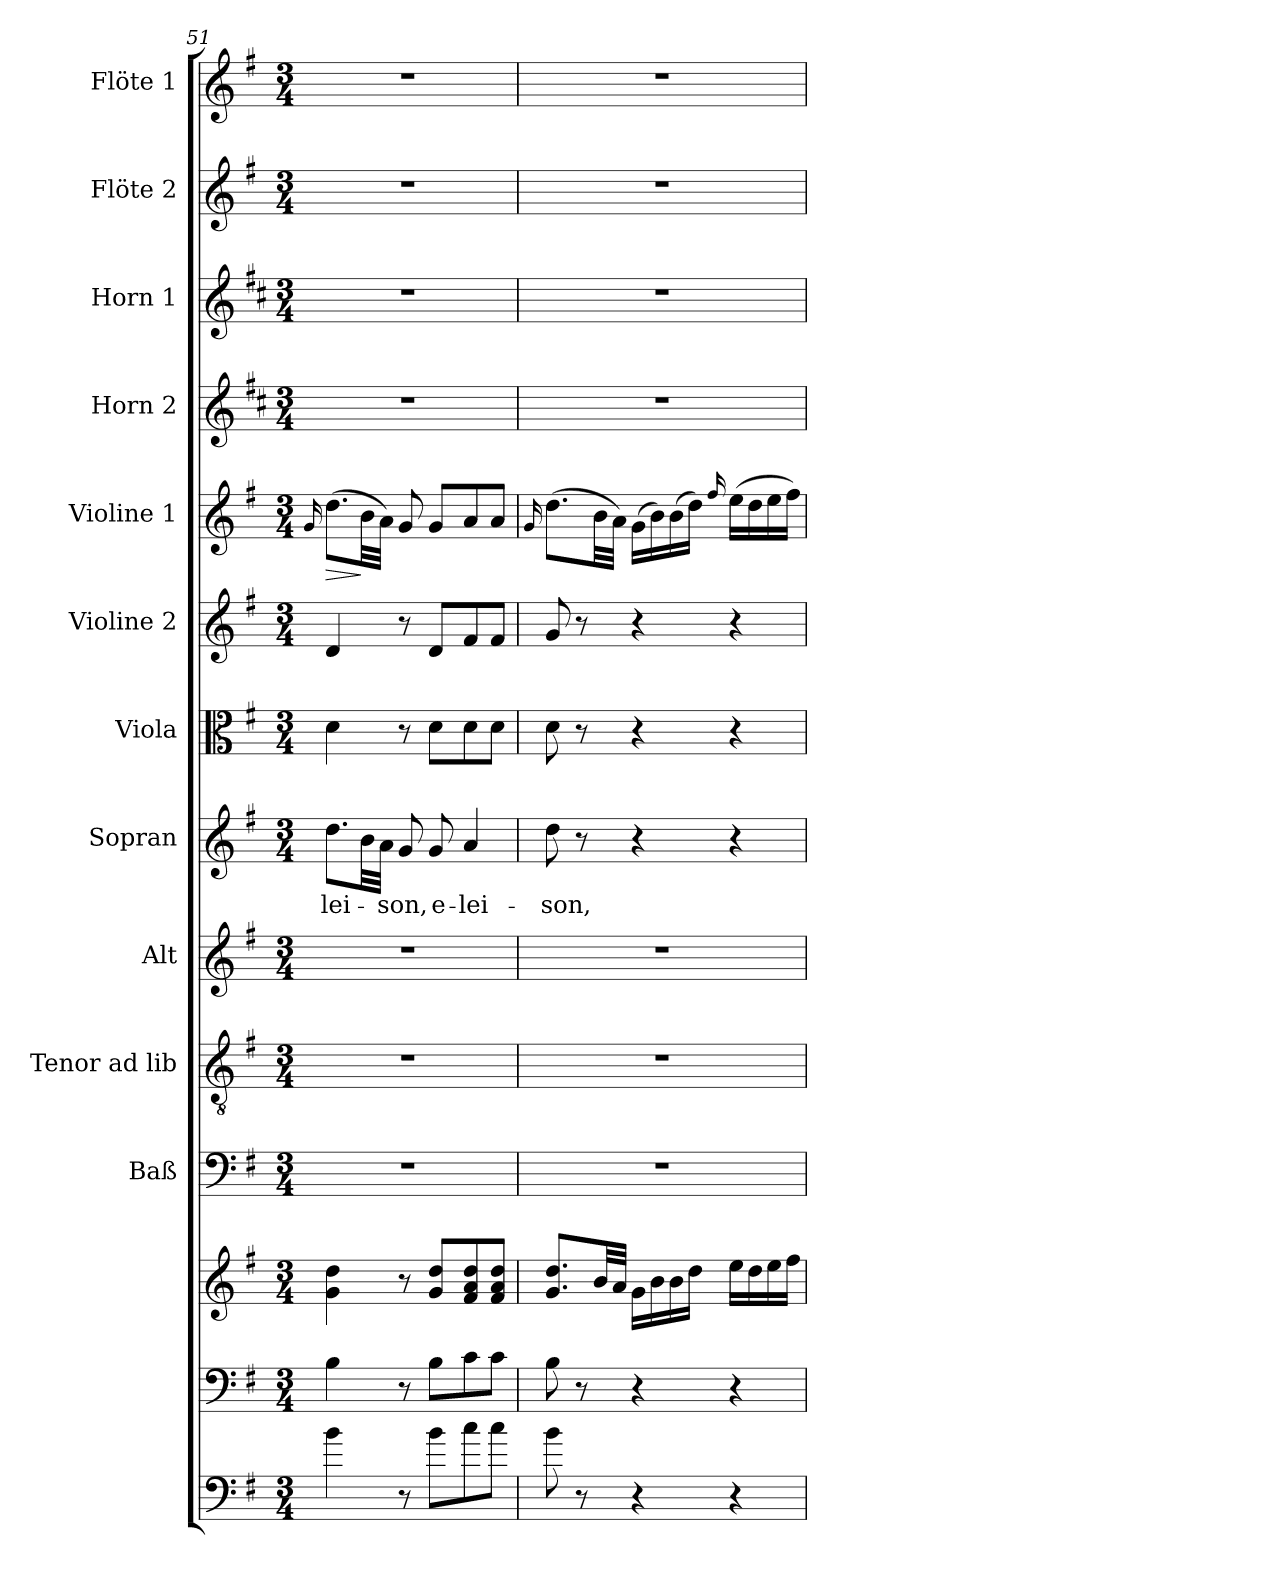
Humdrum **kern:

**kern	**kern	**kern	**kern	**kern	**kern	**kern	**text	**kern	**kern	**kern	**dynam	**kern	**kern	**kern	**kern
*part13	*part12	*part12	*part11	*part10	*part9	*part8	*part8	*part7	*part6	*part5	*part5	*part4	*part3	*part2	*part1
*staff14	*staff13	*staff12	*staff11	*staff10	*staff9	*staff8	*staff8	*staff7	*staff6	*staff5	*staff5	*staff4	*staff3	*staff2	*staff1
*	*	*	*I"Baß	*I"Tenor ad lib	*I"Alt	*I"Sopran	*	*I"Viola	*I"Violine 2	*I"Violine 1	*	*I"Horn 2	*I"Horn 1	*I"Flöte 2	*I"Flöte 1
*	*	*	*I'Baß	*I'Ten	*I'Alt	*I'Sop	*	*I'Vla.	*I'Vln. 2	*I'Vln. 1	*	*I'Hrn. 2	*I'Hrn. 1	*I'Fl. 2	*I'Fl. 1
*clefF4	*clefF4	*clefG2	*clefF4	*clefGv2	*clefG2	*clefG2	*	*clefC3	*clefG2	*clefG2	*	*clefG2	*clefG2	*clefG2	*clefG2
*ITrd7c12	*	*	*	*	*	*	*	*	*	*	*	*ITrd4c7	*ITrd4c7	*	*
*k[f#]	*k[f#]	*k[f#]	*k[f#]	*k[f#]	*k[f#]	*k[f#]	*	*k[f#]	*k[f#]	*k[f#]	*	*k[f#]	*k[f#]	*k[f#]	*k[f#]
*G:	*G:	*G:	*G:	*G:	*G:	*G:	*	*G:	*G:	*G:	*	*G:	*G:	*G:	*G:
*M3/4	*M3/4	*M3/4	*M3/4	*M3/4	*M3/4	*M3/4	*	*M3/4	*M3/4	*M3/4	*	*M3/4	*M3/4	*M3/4	*M3/4
=51	=51	=51	=51	=51	=51	=51	=51	=51	=51	=51	=51	=51	=51	=51	=51
.	.	.	.	.	.	.	.	.	.	16qqg/	.	.	.	.	.
!	!	!	!	!	!	!	!LO:LY:b	!	!	!	!LO:HP:b	!	!	!	!
4B\	4B\	4g\ 4dd\	2.r	2.r	2.r	8.dd\L	-lei-	4d\	4d/	(>8.dd\L	>	2.r	2.r	2.r	2.r
.	.	.	.	.	.	32b\LL	.	.	.	32b\LL	]	.	.	.	.
.	.	.	.	.	.	32a\JJJ	.	.	.	32a\JJJ)	.	.	.	.	.
!	!	!	!	!	!	!	!LO:LY:b	!	!	!	!	!	!	!	!
8r	8r	8r	.	.	.	8g/	-son,	8r	8r	8g/	.	.	.	.	.
!	!	!	!	!	!	!	!LO:LY:b	!	!	!	!	!	!	!	!
8B\L	8B\L	8g/ 8dd/L	.	.	.	8g/	e-	8d\L	8d/L	8g/L	.	.	.	.	.
!	!	!	!	!	!	!	!LO:LY:b	!	!	!	!	!	!	!	!
8c\	8c\	8f#/ 8a/ 8dd/	.	.	.	4a/	-lei-	8d\	8f#/	8a/	.	.	.	.	.
8c\J	8c\J	8f#/ 8a/ 8dd/J	.	.	.	.	.	8d\J	8f#/J	8a/J	.	.	.	.	.
!!LO:PB:g=z
=52	=52	=52	=52	=52	=52	=52	=52	=52	=52	=52	=52	=52	=52	=52	=52
.	.	.	.	.	.	.	.	.	.	16qqg/	.	.	.	.	.
!	!	!	!	!	!	!	!LO:LY:b	!	!	!	!	!	!	!	!
8B\	8B\	8.g/ 8.dd/L	2.r	2.r	2.r	8dd\	-son,	8d\	8g/	(>8.dd\L	.	2.r	2.r	2.r	2.r
8r	8r	.	.	.	.	8r	.	8r	8r	.	.	.	.	.	.
.	.	32b/LL	.	.	.	.	.	.	.	32b\LL	.	.	.	.	.
.	.	32a/JJJ	.	.	.	.	.	.	.	32a\JJJ)	.	.	.	.	.
4r	4r	16g\LL	.	.	.	4r	.	4r	4r	(>16g\LL	.	.	.	.	.
.	.	16b\	.	.	.	.	.	.	.	16b\)	.	.	.	.	.
.	.	16b\	.	.	.	.	.	.	.	(>16b\	.	.	.	.	.
.	.	16dd\JJ	.	.	.	.	.	.	.	16dd\JJ)	.	.	.	.	.
.	.	.	.	.	.	.	.	.	.	16qqff#/	.	.	.	.	.
4r	4r	16ee\LL	.	.	.	4r	.	4r	4r	(>16ee\LL	.	.	.	.	.
.	.	16dd\	.	.	.	.	.	.	.	16dd\	.	.	.	.	.
.	.	16ee\	.	.	.	.	.	.	.	16ee\	.	.	.	.	.
.	.	16ff#\JJ	.	.	.	.	.	.	.	16ff#\JJ)	.	.	.	.	.
=	=	=	=	=	=	=	=	=	=	=	=	=	=	=	=
*-	*-	*-	*-	*-	*-	*-	*-	*-	*-	*-	*-	*-	*-	*-	*-
